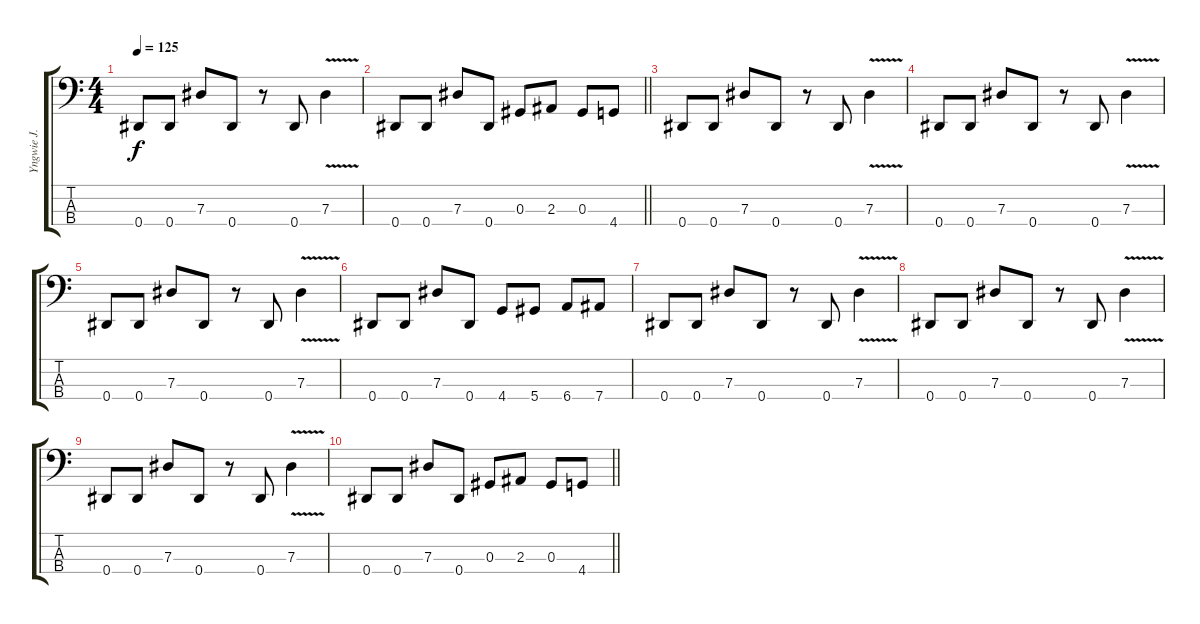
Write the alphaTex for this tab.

\track ("Yngwie J. Malmsteen" "Yngwie J. ") {instrument electricbassfinger}
\staff {score tabs}
\tuning (Gb2 Db2 Ab1 Eb1) {hide}
\ts (4 4)
\tempo 125
\clef f4
\ks c
0.4.8{dy f} 0.4.8 7.3.8 0.4.8 r.8 0.4.8 7.3{v}.4 |
\barLineRight lightlight
0.4.8 0.4.8 7.3.8 0.4.8 0.3.8 2.3.8 0.3.8 4.4.8 |
0.4.8 0.4.8 7.3.8 0.4.8 r.8 0.4.8 7.3{v}.4 |
0.4.8 0.4.8 7.3.8 0.4.8 r.8 0.4.8 7.3{v}.4 |
0.4.8 0.4.8 7.3.8 0.4.8 r.8 0.4.8 7.3{v}.4 |
0.4.8 0.4.8 7.3.8 0.4.8 4.4.8 5.4.8 6.4.8 7.4.8 |
0.4.8 0.4.8 7.3.8 0.4.8 r.8 0.4.8 7.3{v}.4 |
0.4.8 0.4.8 7.3.8 0.4.8 r.8 0.4.8 7.3{v}.4 |
0.4.8 0.4.8 7.3.8 0.4.8 r.8 0.4.8 7.3{v}.4 |
\barLineRight lightlight
0.4.8 0.4.8 7.3.8 0.4.8 0.3.8 2.3.8 0.3.8 4.4.8
